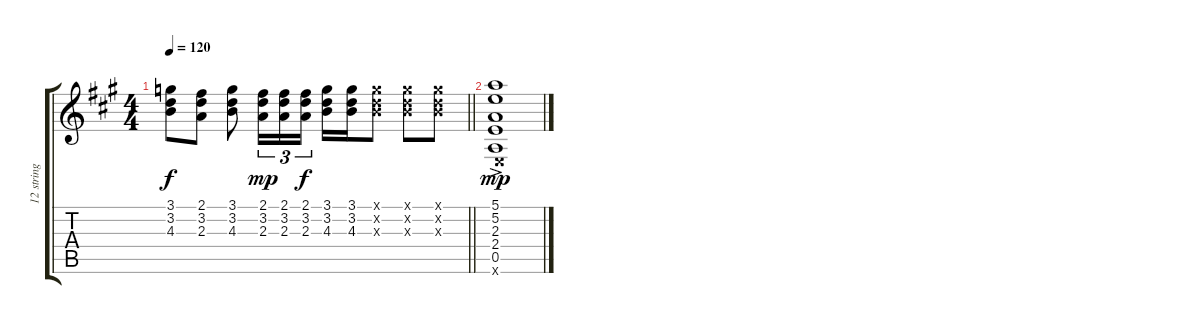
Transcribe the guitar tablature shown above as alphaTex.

\track ("12 string acc. gtr" "12 string ") {instrument acousticguitarsteel}
\staff {score tabs}
\tuning (E4 B3 G3 D3 A2 E2) {hide}
\ts (4 4)
\tempo 120
\clef g2
\barLineRight lightlight
\ks a
(3.1 3.2 4.3).8{dy f} (2.1 3.2 2.3).8 (3.1 3.2 4.3).8 (2.1 3.2 2.3).16{tu (3 2) dy mp} (2.1 3.2 2.3).16{tu (3 2)} (2.1 3.2 2.3).16{tu (3 2) dy f} (3.1 3.2 4.3).16 (3.1 3.2 4.3).16 (3.1{x} 3.2{x} 4.3{x}).8 (3.1{x} 3.2{x} 4.3{x}).8 (3.1{x} 3.2{x} 4.3{x}).8 |
(5.1{ac} 5.2 2.3 2.4 0.5 0.6{x}).1{dy mp}
